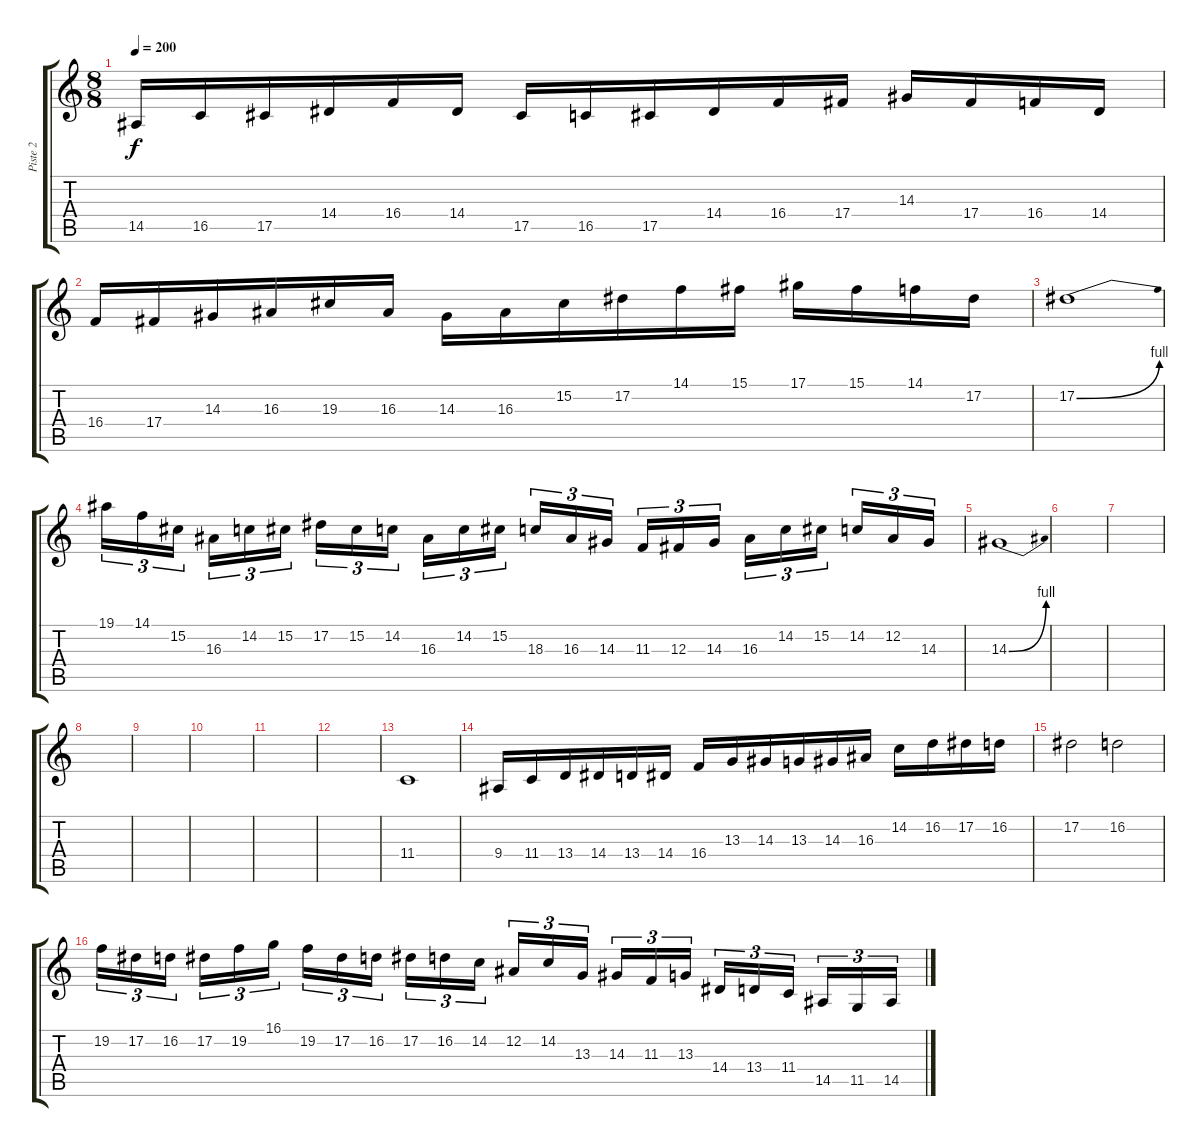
\track ("Piste 2" "Piste 2") {instrument lead2sawtooth}
\staff {score tabs}
\tuning (Eb4 Bb3 Gb3 Db3 Ab2 Eb2) {hide}
\ts (8 8)
\tempo 200
\clef g2
\ks c
14.5.16{dy f} 16.5.16 17.5.16 14.4.16 16.4.16 14.4.16 17.5.16 16.5.16 17.5.16 14.4.16 16.4.16 17.4.16 14.3.16 17.4.16 16.4.16 14.4.16 |
16.4.16 17.4.16 14.3.16 16.3.16 19.3.16 16.3.16 14.3.16 16.3.16 15.2.16 17.2.16 14.1.16 15.1.16 17.1.16 15.1.16 14.1.16 17.2.16 |
17.2{be (bend 0 0 60 4)}.1 |
19.1.16{tu (3 2)} 14.1.16{tu (3 2)} 15.2.16{tu (3 2)} 16.3.16{tu (3 2)} 14.2.16{tu (3 2)} 15.2.16{tu (3 2)} 17.2.16{tu (3 2)} 15.2.16{tu (3 2)} 14.2.16{tu (3 2)} 16.3.16{tu (3 2)} 14.2.16{tu (3 2)} 15.2.16{tu (3 2)} 18.3.16{tu (3 2)} 16.3.16{tu (3 2)} 14.3.16{tu (3 2)} 11.3.16{tu (3 2)} 12.3.16{tu (3 2)} 14.3.16{tu (3 2)} 16.3.16{tu (3 2)} 14.2.16{tu (3 2)} 15.2.16{tu (3 2)} 14.2.16{tu (3 2)} 12.2.16{tu (3 2)} 14.3.16{tu (3 2)} |
14.3{be (bend 0 0 60 4)}.1 |
|
|
|
|
|
|
|
11.4.1{volume 16 balance 16} |
9.4.16 11.4.16 13.4.16 14.4.16 13.4.16 14.4.16 16.4.16 13.3.16 14.3.16 13.3.16 14.3.16 16.3.16 14.2.16 16.2.16 17.2.16 16.2.16 |
17.2.2 16.2.2 |
19.2.16{tu (3 2)} 17.2.16{tu (3 2)} 16.2.16{tu (3 2)} 17.2.16{tu (3 2)} 19.2.16{tu (3 2)} 16.1.16{tu (3 2)} 19.2.16{tu (3 2)} 17.2.16{tu (3 2)} 16.2.16{tu (3 2)} 17.2.16{tu (3 2)} 16.2.16{tu (3 2)} 14.2.16{tu (3 2)} 12.2.16{tu (3 2)} 14.2.16{tu (3 2)} 13.3.16{tu (3 2)} 14.3.16{tu (3 2)} 11.3.16{tu (3 2)} 13.3.16{tu (3 2)} 14.4.16{tu (3 2)} 13.4.16{tu (3 2)} 11.4.16{tu (3 2)} 14.5.16{tu (3 2)} 11.5.16{tu (3 2)} 14.5.16{tu (3 2)}
